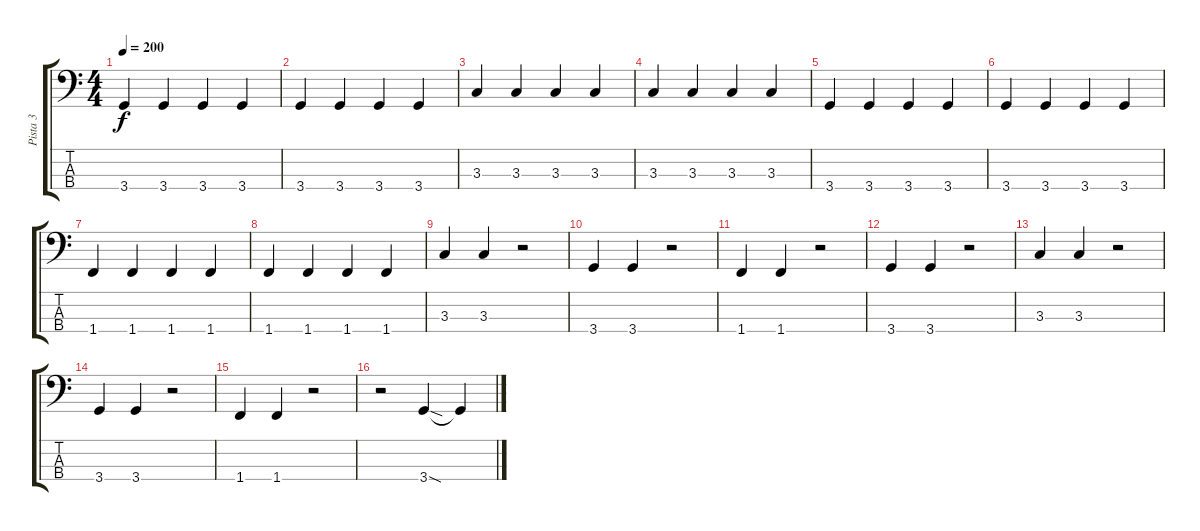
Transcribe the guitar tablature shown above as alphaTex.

\track ("Pista 3" "Pista 3") {instrument electricbasspick}
\staff {score tabs}
\tuning (G2 D2 A1 E1) {hide}
\ts (4 4)
\tempo 200
\clef f4
\ks c
3.4.4{dy f} 3.4.4 3.4.4 3.4.4 |
3.4.4 3.4.4 3.4.4 3.4.4 |
3.3.4 3.3.4 3.3.4 3.3.4 |
3.3.4 3.3.4 3.3.4 3.3.4 |
3.4.4 3.4.4 3.4.4 3.4.4 |
3.4.4 3.4.4 3.4.4 3.4.4 |
1.4.4 1.4.4 1.4.4 1.4.4 |
1.4.4 1.4.4 1.4.4 1.4.4 |
3.3.4 3.3.4 r.2 |
3.4.4 3.4.4 r.2 |
1.4.4 1.4.4 r.2 |
3.4.4 3.4.4 r.2 |
3.3.4 3.3.4 r.2 |
3.4.4 3.4.4 r.2 |
1.4.4 1.4.4 r.2 |
r.2 3.4{sod}.4 3.4{t}.4
